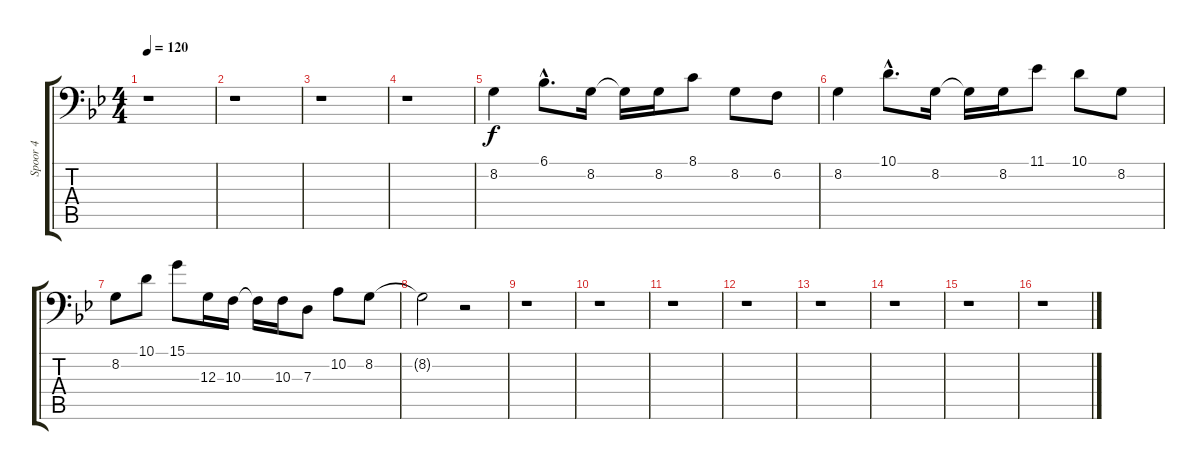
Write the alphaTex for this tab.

\track ("Spoor 4" "Spoor 4") {instrument synthstrings2}
\staff {score tabs}
\tuning (E3 B2 G2 D2 A1 E1) {hide}
\ts (4 4)
\tempo 120
\clef f4
\ks bb
r.1{dy f instrument synthstrings2} |
r.1 |
r.1 |
r.1 |
8.2.4 6.1{hac}.8{d} 8.2.16 8.2{t}.16 8.2.16 8.1.8 8.2.8 6.2.8 |
8.2.4 10.1{hac}.8{d} 8.2.16 8.2{t}.16 8.2.16 11.1.8 10.1.8 8.2.8 |
8.2.8 10.1.8 15.1.8 12.3.16 10.3.16 10.3{t}.16 10.3.16 7.3.8 10.2.8 8.2.8 |
8.2{t}.2 r.2 |
r.1 |
r.1 |
r.1 |
r.1 |
r.1 |
r.1 |
r.1 |
r.1
